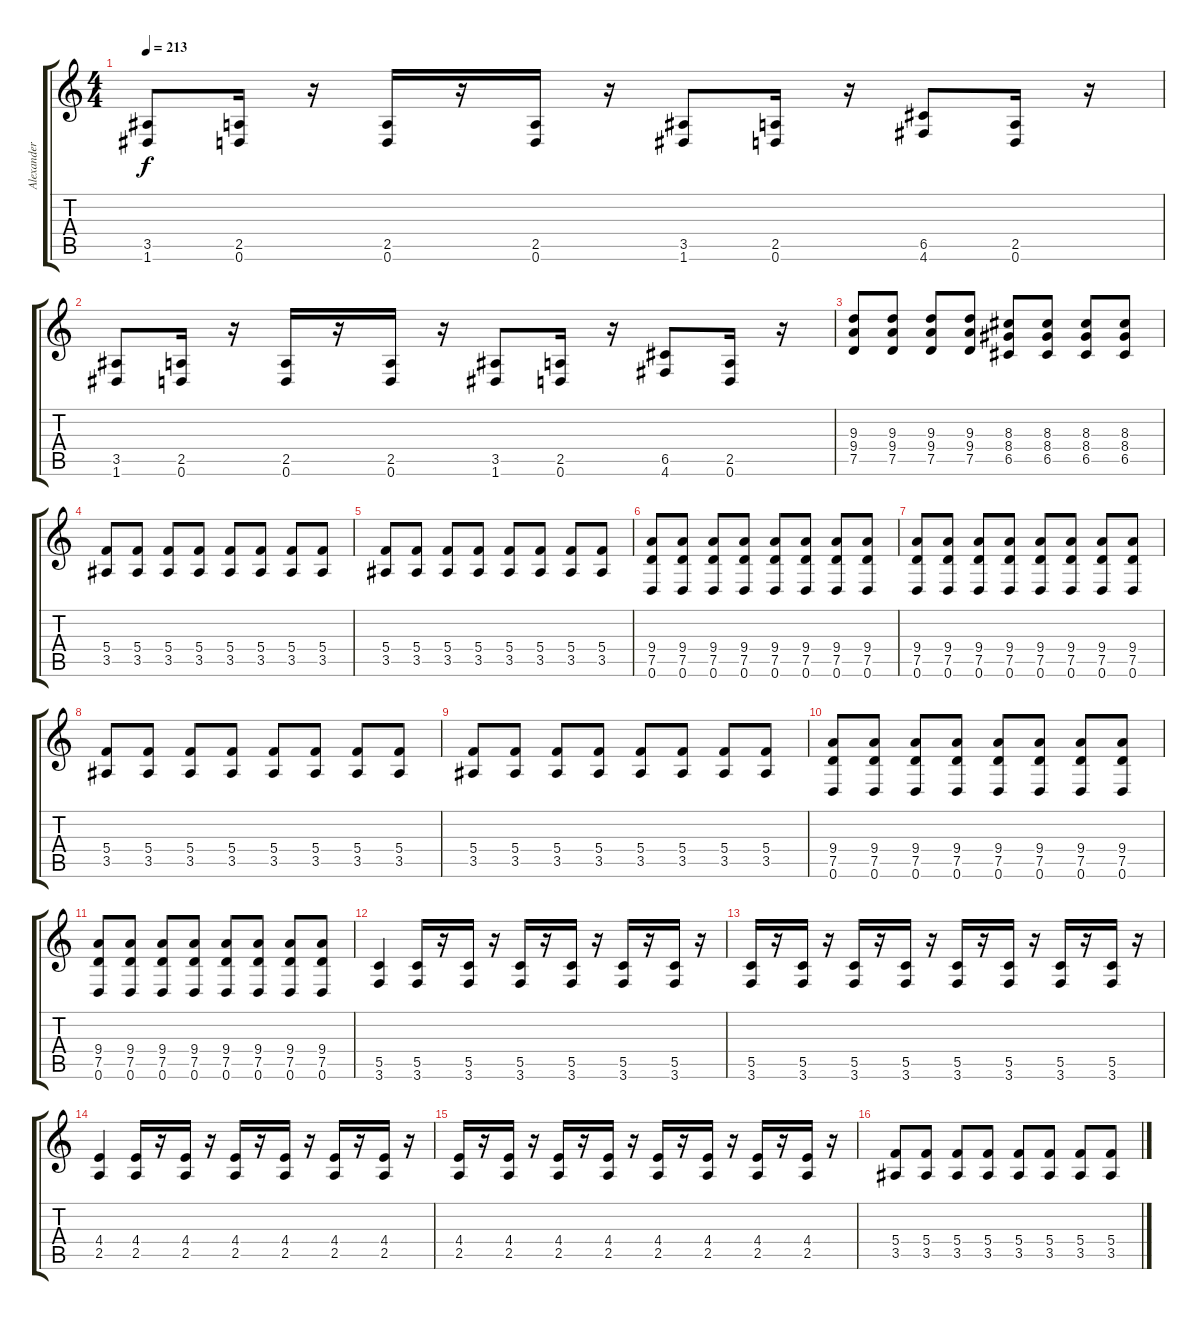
\track ("Alexander Kuoppala" "Alexander ") {instrument overdrivenguitar}
\staff {score tabs}
\tuning (D4 A3 F3 C3 G2 D2) {hide}
\ts (4 4)
\tempo 213
\clef g2
\ks c
(3.5 1.6).8{dy f} (2.5 0.6).16 r.16 (2.5 0.6).16 r.16 (2.5 0.6).16 r.16 (3.5 1.6).8 (2.5 0.6).16 r.16 (6.5 4.6).8 (2.5 0.6).16 r.16 |
(3.5 1.6).8 (2.5 0.6).16 r.16 (2.5 0.6).16 r.16 (2.5 0.6).16 r.16 (3.5 1.6).8 (2.5 0.6).16 r.16 (6.5 4.6).8 (2.5 0.6).16 r.16 |
(9.3 9.4 7.5).8 (9.3 9.4 7.5).8 (9.3 9.4 7.5).8 (9.3 9.4 7.5).8 (8.3 8.4 6.5).8 (8.3 8.4 6.5).8 (8.3 8.4 6.5).8 (8.3 8.4 6.5).8 |
(5.4 3.5).8 (5.4 3.5).8 (5.4 3.5).8 (5.4 3.5).8 (5.4 3.5).8 (5.4 3.5).8 (5.4 3.5).8 (5.4 3.5).8 |
(5.4 3.5).8 (5.4 3.5).8 (5.4 3.5).8 (5.4 3.5).8 (5.4 3.5).8 (5.4 3.5).8 (5.4 3.5).8 (5.4 3.5).8 |
(9.4 7.5 0.6).8 (9.4 7.5 0.6).8 (9.4 7.5 0.6).8 (9.4 7.5 0.6).8 (9.4 7.5 0.6).8 (9.4 7.5 0.6).8 (9.4 7.5 0.6).8 (9.4 7.5 0.6).8 |
(9.4 7.5 0.6).8 (9.4 7.5 0.6).8 (9.4 7.5 0.6).8 (9.4 7.5 0.6).8 (9.4 7.5 0.6).8 (9.4 7.5 0.6).8 (9.4 7.5 0.6).8 (9.4 7.5 0.6).8 |
(5.4 3.5).8 (5.4 3.5).8 (5.4 3.5).8 (5.4 3.5).8 (5.4 3.5).8 (5.4 3.5).8 (5.4 3.5).8 (5.4 3.5).8 |
(5.4 3.5).8 (5.4 3.5).8 (5.4 3.5).8 (5.4 3.5).8 (5.4 3.5).8 (5.4 3.5).8 (5.4 3.5).8 (5.4 3.5).8 |
(9.4 7.5 0.6).8 (9.4 7.5 0.6).8 (9.4 7.5 0.6).8 (9.4 7.5 0.6).8 (9.4 7.5 0.6).8 (9.4 7.5 0.6).8 (9.4 7.5 0.6).8 (9.4 7.5 0.6).8 |
(9.4 7.5 0.6).8 (9.4 7.5 0.6).8 (9.4 7.5 0.6).8 (9.4 7.5 0.6).8 (9.4 7.5 0.6).8 (9.4 7.5 0.6).8 (9.4 7.5 0.6).8 (9.4 7.5 0.6).8 |
(5.5 3.6).4 (5.5 3.6).16 r.16 (5.5 3.6).16 r.16 (5.5 3.6).16 r.16 (5.5 3.6).16 r.16 (5.5 3.6).16 r.16 (5.5 3.6).16 r.16 |
(5.5 3.6).16 r.16 (5.5 3.6).16 r.16 (5.5 3.6).16 r.16 (5.5 3.6).16 r.16 (5.5 3.6).16 r.16 (5.5 3.6).16 r.16 (5.5 3.6).16 r.16 (5.5 3.6).16 r.16 |
(4.4 2.5).4 (4.4 2.5).16 r.16 (4.4 2.5).16 r.16 (4.4 2.5).16 r.16 (4.4 2.5).16 r.16 (4.4 2.5).16 r.16 (4.4 2.5).16 r.16 |
(4.4 2.5).16 r.16 (4.4 2.5).16 r.16 (4.4 2.5).16 r.16 (4.4 2.5).16 r.16 (4.4 2.5).16 r.16 (4.4 2.5).16 r.16 (4.4 2.5).16 r.16 (4.4 2.5).16 r.16 |
(5.4 3.5).8 (5.4 3.5).8 (5.4 3.5).8 (5.4 3.5).8 (5.4 3.5).8 (5.4 3.5).8 (5.4 3.5).8 (5.4 3.5).8
